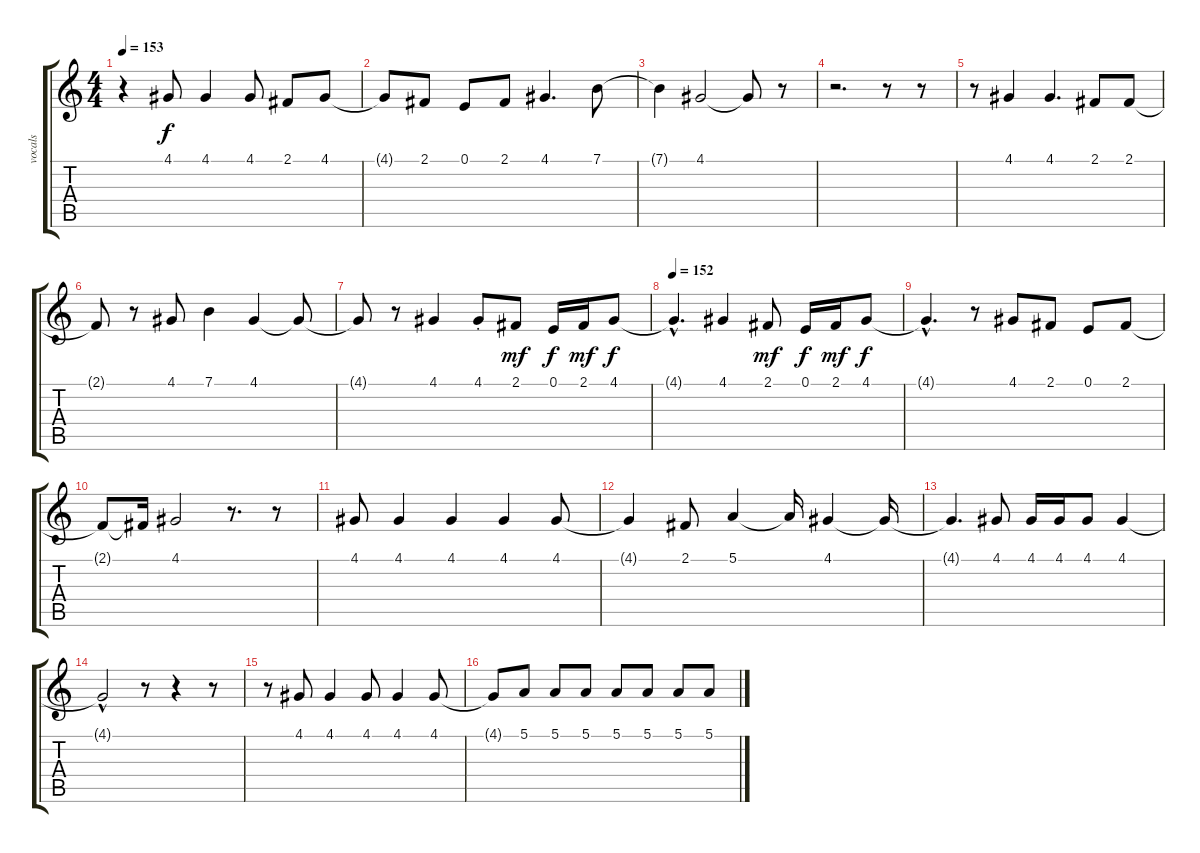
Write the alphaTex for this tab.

\track ("vocals" "vocals") {instrument voiceoohs}
\staff {score tabs}
\tuning (E4 B3 G3 D3 A2 E2) {hide}
\ts (4 4)
\tempo 153
\clef g2
\ks c
r.4{dy f} 4.1.8 4.1.4 4.1.8 2.1.8 4.1.8 |
4.1{t}.8 2.1.8 0.1.8 2.1.8 4.1.4{d} 7.1.8 |
7.1{t}.4 4.1.2 4.1{t}.8 r.8 |
r.2{d} r.8 r.8 |
r.8 4.1.4 4.1.4{d} 2.1.8 2.1.8 |
2.1{t}.8 r.8 4.1.8 7.1.4 4.1.4 4.1{t}.8 |
4.1{t}.8 r.8 4.1.4 4.1{st}.8 2.1.8{dy mf} 0.1.16{dy f} 2.1.16{dy mf} 4.1.8{dy f} |
\tempo 152
4.1{hac t}.4{d} 4.1.4 2.1.8{dy mf} 0.1.16{dy f} 2.1.16{dy mf} 4.1.8{dy f} |
4.1{hac t}.4{d} r.8 4.1.8 2.1.8 0.1.8 2.1.8 |
2.1{t}.8 2.1{t}.16 4.1.2 r.8{d} r.8 |
4.1.8 4.1.4 4.1.4 4.1.4 4.1.8 |
4.1{t}.4 2.1.8 5.1.4 5.1{t}.16 4.1.4 4.1{t}.16 |
4.1{t}.4{d} 4.1.8 4.1.16 4.1.16 4.1.8 4.1.4 |
4.1{hac t}.2 r.8 r.4 r.8 |
r.8 4.1.8 4.1.4 4.1.8 4.1.4 4.1.8 |
4.1{t}.8 5.1.8 5.1.8 5.1.8 5.1.8 5.1.8 5.1.8 5.1.8
